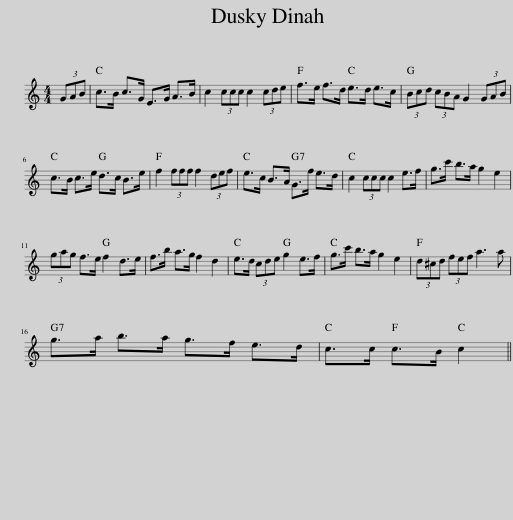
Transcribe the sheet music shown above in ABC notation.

X:1
L:1/8
M:4/4
I:linebreak $
K:C
V:1 treble
V:1
 (3GAB | c>B c>G E>G A>B | c2 (3ccc c2 (3cde | f>e f>d e>d e>c | (3Bcd (3cBA G2 (3GAB |$ %5
 c>B c>e d>c B>e | f2 (3fff f2 (3def | e>c B>A G>f e>d | c2 (3ccc c2 e>f | g>c' b>a g2 e2 |$ %10
 (3gag f>e f2 d>e | f>b a>g f2 d2 | e>d (3cde g2 e>f | g>c' b>a g2 e2 | (3d^cd (3fef a3 a |$ %15
 g>a b>a g>f e>d | c>c c>B c2 || %17
